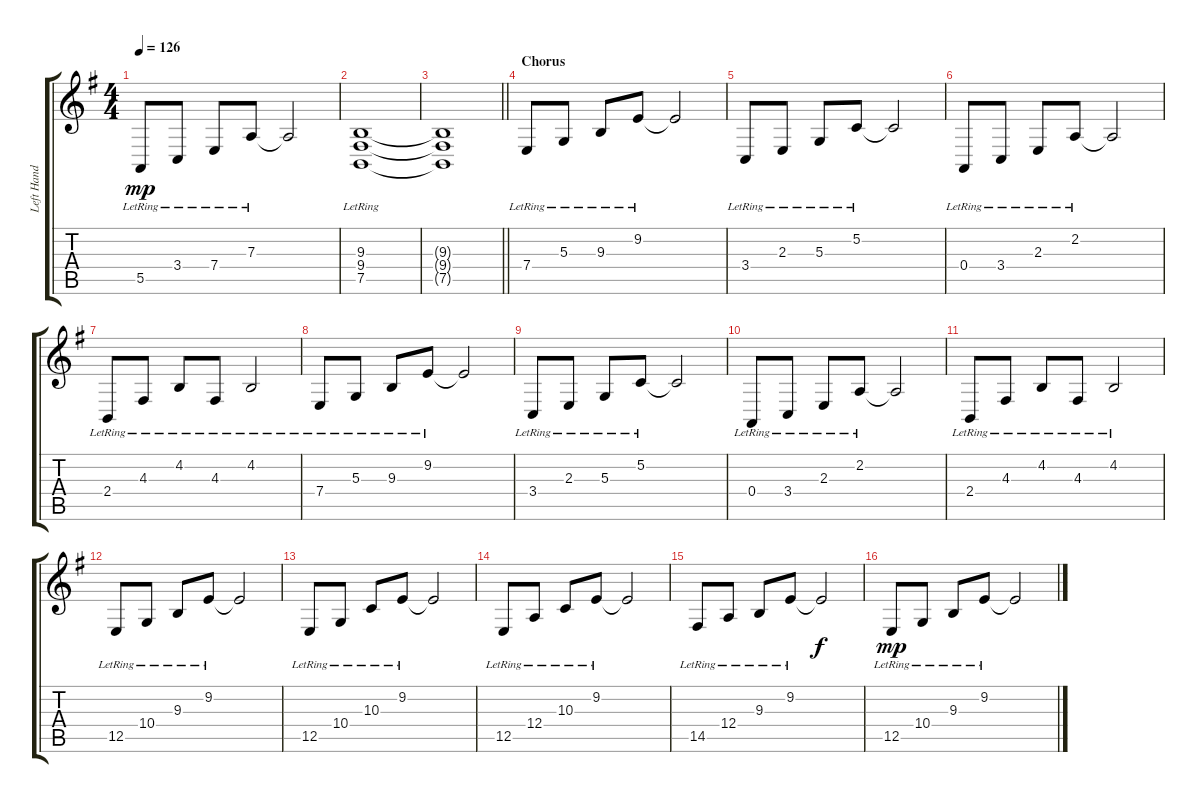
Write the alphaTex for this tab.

\track ("Left Hand Piano" "Left Hand ") {instrument acousticgrandpiano}
\staff {score tabs}
\tuning (C4 G3 D3 A2 E2 B1) {hide}
\ts (4 4)
\tempo 126
\clef g2
\ks eminor
5.5{lr}.8{dy mp} 3.4{lr}.8 7.4{lr}.8 7.3{lr}.8 7.3{t}.2 |
(9.3{lr} 9.4{lr} 7.5{lr}).1 |
\barLineRight lightlight
(9.3{t} 9.4{t} 7.5{t}).1 |
\section ("" "Chorus")
7.4{lr}.8 5.3{lr}.8 9.3{lr}.8 9.2{lr}.8 9.2{t}.2 |
3.4{lr}.8 2.3{lr}.8 5.3{lr}.8 5.2{lr}.8 5.2{t}.2 |
0.4{lr}.8 3.4{lr}.8 2.3{lr}.8 2.2{lr}.8 2.2{t}.2 |
2.4{lr}.8 4.3{lr}.8 4.2{lr}.8 4.3{lr}.8 4.2{lr}.2 |
7.4{lr}.8 5.3{lr}.8 9.3{lr}.8 9.2{lr}.8 9.2{t}.2 |
3.4{lr}.8 2.3{lr}.8 5.3{lr}.8 5.2{lr}.8 5.2{t}.2 |
0.4{lr}.8 3.4{lr}.8 2.3{lr}.8 2.2{lr}.8 2.2{t}.2 |
2.4{lr}.8 4.3{lr}.8 4.2{lr}.8 4.3{lr}.8 4.2{lr}.2 |
12.5{lr}.8 10.4{lr}.8 9.3{lr}.8 9.2{lr}.8 9.2{t}.2 |
12.5{lr}.8 10.4{lr}.8 10.3{lr}.8 9.2{lr}.8 9.2{t}.2 |
12.5{lr}.8 12.4{lr}.8 10.3{lr}.8 9.2{lr}.8 9.2{t}.2 |
14.5{lr}.8 12.4{lr}.8 9.3{lr}.8 9.2{lr}.8 9.2{t}.2{dy f} |
12.5{lr}.8{dy mp} 10.4{lr}.8 9.3{lr}.8 9.2{lr}.8 9.2{t}.2
